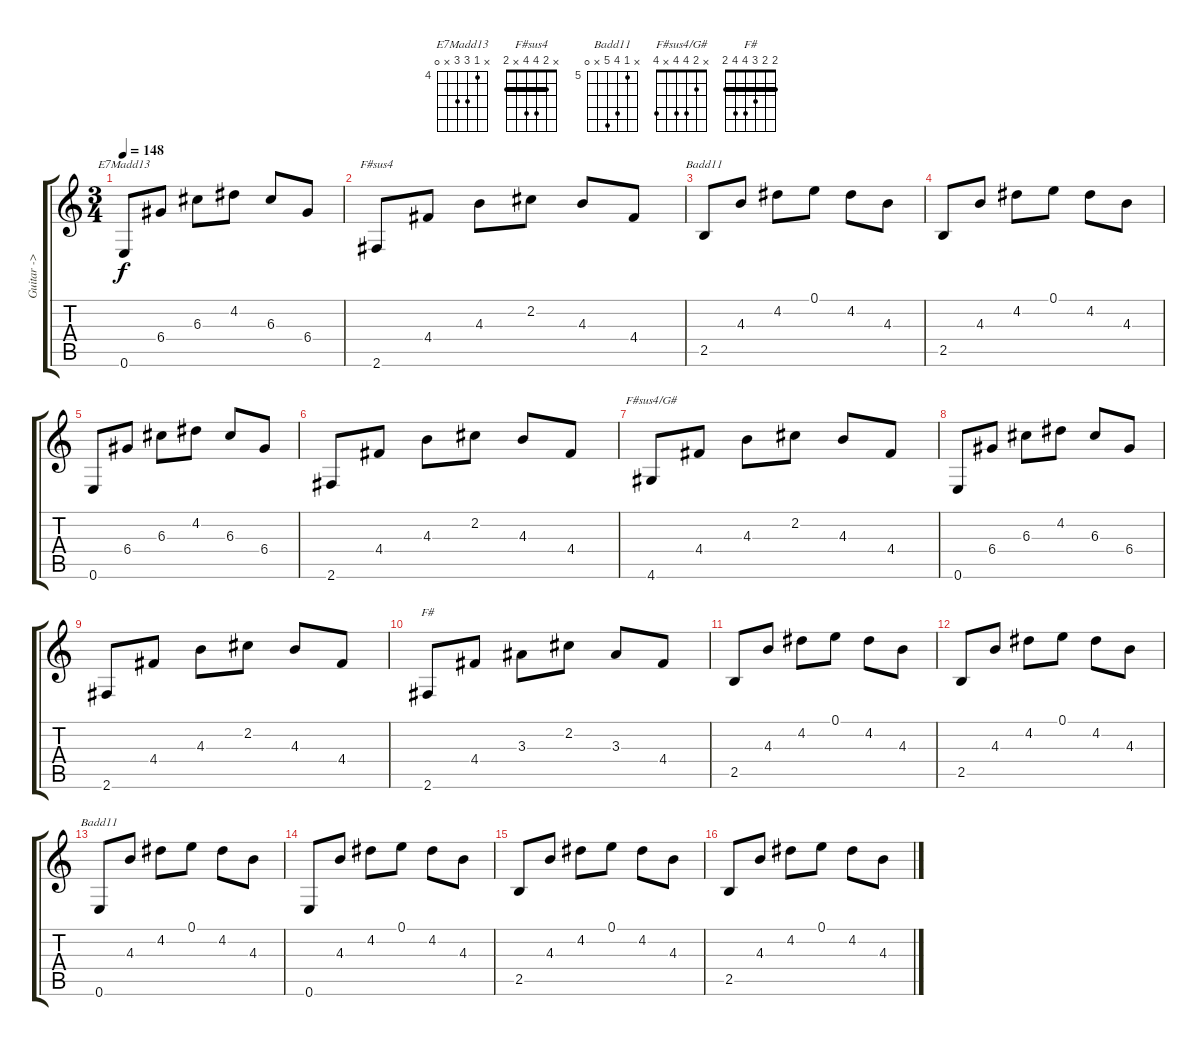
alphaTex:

\track ("Guitar -> Muted" "Guitar -> ") {instrument electricguitarmuted}
\staff {score tabs}
\tuning (E4 B3 G3 D3 A2 E2) {hide}
\chord ("E7Madd13" x 4 6 6 x 0) {firstfret 4}
\chord ("F#sus4" x 2 4 4 x 2) {barre 2}
\chord ("Badd11" x 5 8 9 x 7) {firstfret 5}
\chord ("F#sus4/G#" x 2 4 4 x 4)
\chord ("F#" 2 2 3 4 4 2) {barre 2}
\chord ("Badd11" x 5 8 9 x 0) {firstfret 5}
\ts (3 4)
\tempo 148
\clef g2
\ks c
0.6.8{ch "E7Madd13" dy f} 6.4.8 6.3.8 4.2.8 6.3.8 6.4.8 |
2.6.8{ch "F#sus4"} 4.4.8 4.3.8 2.2.8 4.3.8 4.4.8 |
2.5.8{ch "Badd11"} 4.3.8 4.2.8 0.1.8 4.2.8 4.3.8 |
2.5.8 4.3.8 4.2.8 0.1.8 4.2.8 4.3.8 |
0.6.8 6.4.8 6.3.8 4.2.8 6.3.8 6.4.8 |
2.6.8 4.4.8 4.3.8 2.2.8 4.3.8 4.4.8 |
4.6.8{ch "F#sus4/G#"} 4.4.8 4.3.8 2.2.8 4.3.8 4.4.8 |
0.6.8 6.4.8 6.3.8 4.2.8 6.3.8 6.4.8 |
2.6.8 4.4.8 4.3.8 2.2.8 4.3.8 4.4.8 |
2.6.8{ch "F#"} 4.4.8 3.3.8 2.2.8 3.3.8 4.4.8 |
2.5.8 4.3.8 4.2.8 0.1.8 4.2.8 4.3.8 |
2.5.8 4.3.8 4.2.8 0.1.8 4.2.8 4.3.8 |
0.6.8{ch "Badd11"} 4.3.8 4.2.8 0.1.8 4.2.8 4.3.8 |
0.6.8 4.3.8 4.2.8 0.1.8 4.2.8 4.3.8 |
2.5.8 4.3.8 4.2.8 0.1.8 4.2.8 4.3.8 |
2.5.8 4.3.8 4.2.8 0.1.8 4.2.8 4.3.8
